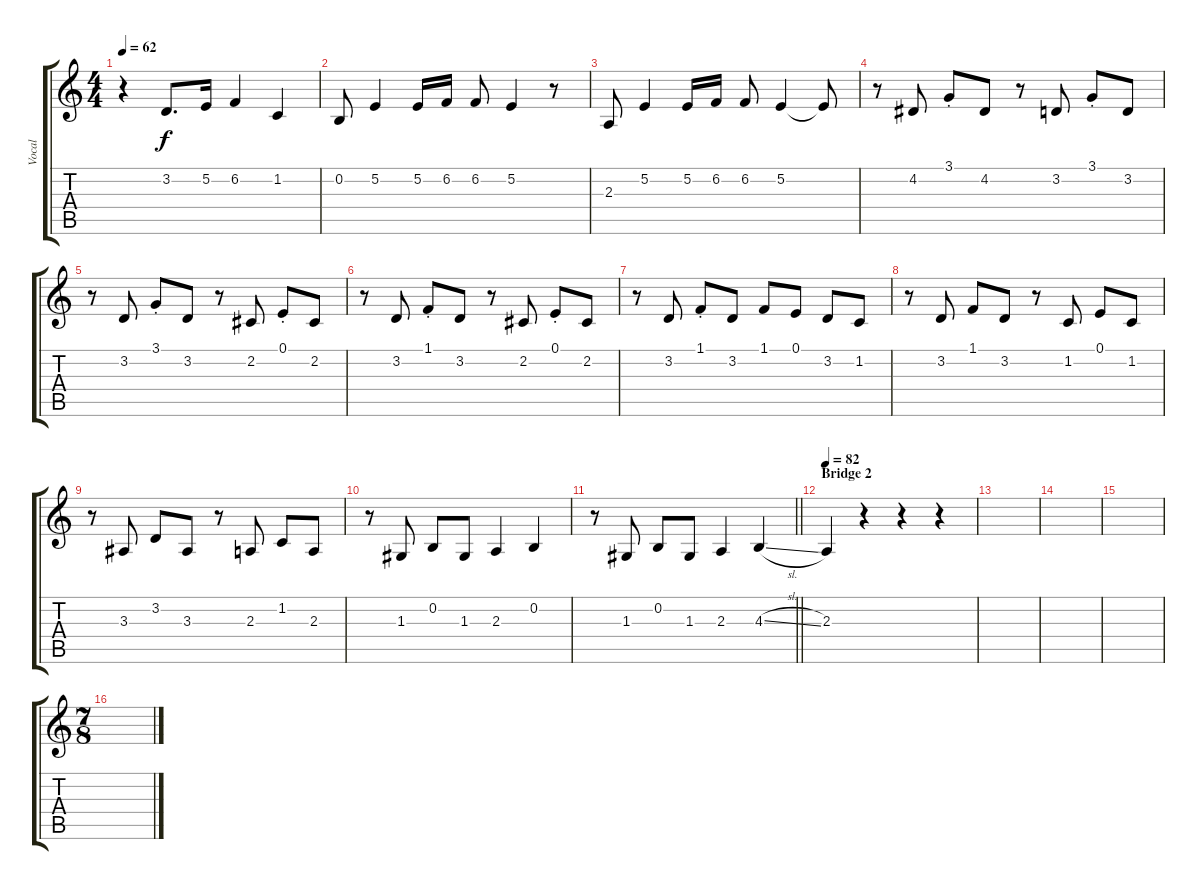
\track ("Vocal" "Vocal") {instrument synthbrass1}
\staff {score tabs}
\tuning (E4 B3 G3 D3 A2 E2) {hide}
\ts (4 4)
\tempo 62
\clef g2
\ks c
r.4{dy f} 3.2.8{d} 5.2.16 6.2.4 1.2.4 |
0.2.8 5.2.4 5.2.16 6.2.16 6.2.8 5.2.4 r.8 |
2.3.8 5.2.4 5.2.16 6.2.16 6.2.8 5.2.4 5.2{t}.8 |
r.8 4.2.8 3.1{st}.8 4.2.8 r.8 3.2.8 3.1{st}.8 3.2.8 |
r.8 3.2.8 3.1{st}.8 3.2.8 r.8 2.2.8 0.1{st}.8 2.2.8 |
r.8 3.2.8 1.1{st}.8 3.2.8 r.8 2.2.8 0.1{st}.8 2.2.8 |
r.8 3.2.8 1.1{st}.8 3.2.8 1.1.8 0.1.8 3.2.8 1.2.8 |
r.8 3.2.8 1.1.8 3.2.8 r.8 1.2.8 0.1.8 1.2.8 |
r.8 3.3.8 3.2.8 3.3.8 r.8 2.3.8 1.2.8 2.3.8 |
r.8 1.3.8 0.2.8 1.3.8 2.3.4 0.2.4 |
\barLineRight lightlight
r.8 1.3.8 0.2.8 1.3.8 2.3.4 4.3{sl}.4 |
\section ("" "Bridge 2")
\tempo 82
2.3.4 r.4 r.4 r.4 |
|
|
|
\ts (7 8)
